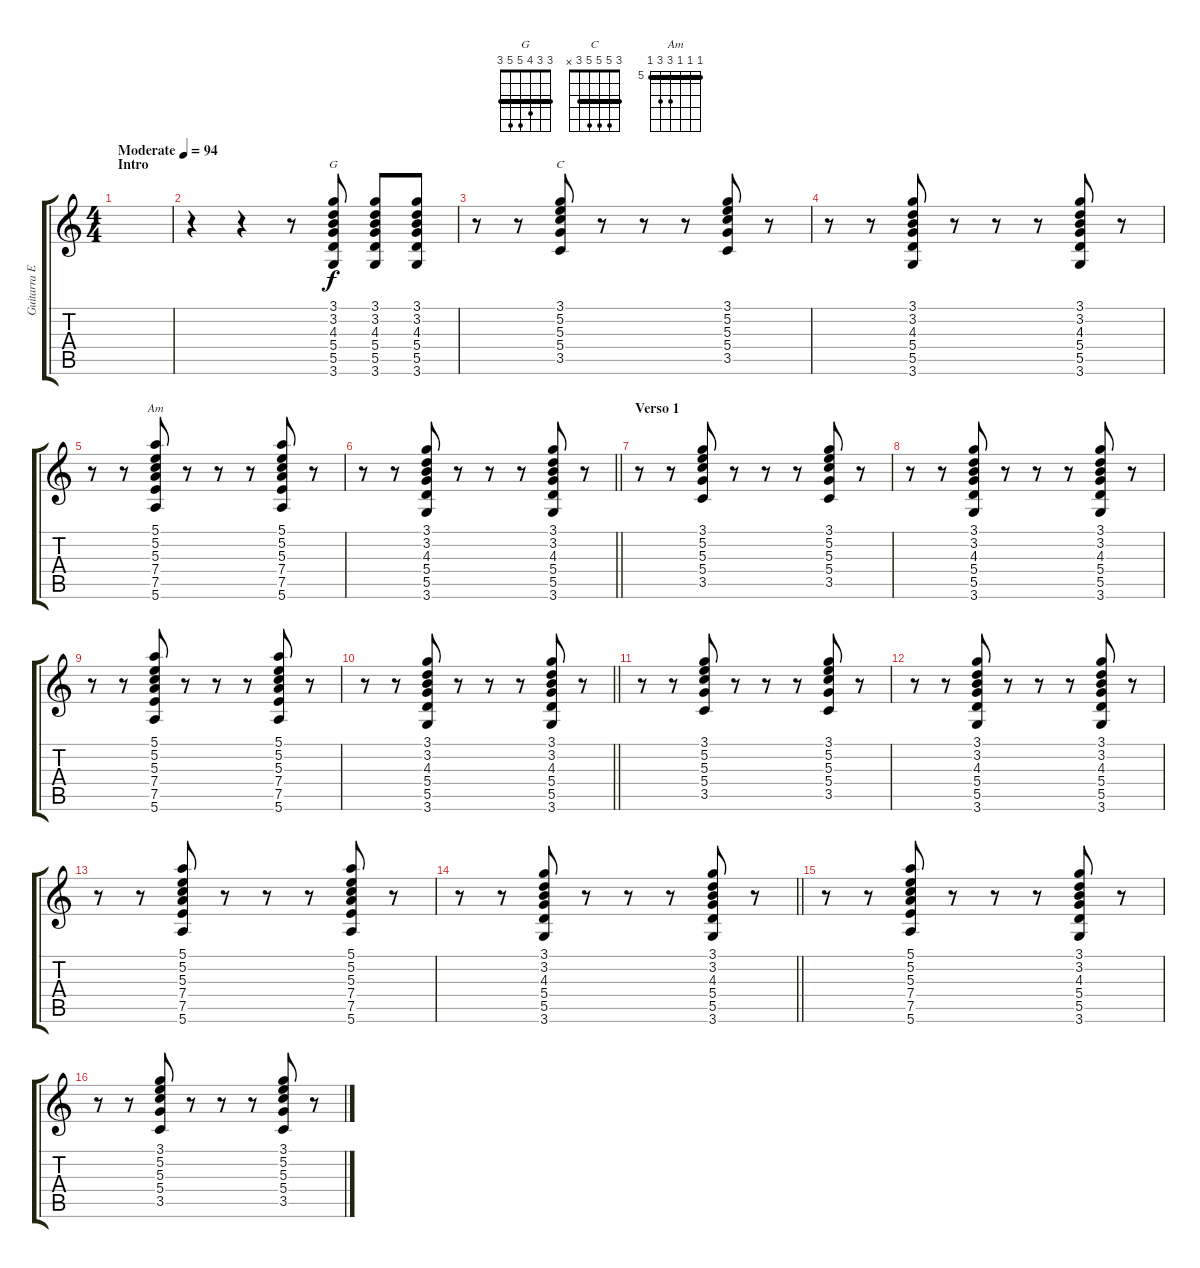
\track ("Guitarra Electrica" "Guitarra E") {instrument electricguitarjazz}
\staff {score tabs}
\tuning (E4 B3 G3 D3 A2 E2) {hide}
\chord ("G" 3 3 4 5 5 3) {barre 3}
\chord ("C" 3 5 5 5 3 x) {barre 3}
\chord ("Am" 5 5 5 7 7 5) {firstfret 5 barre 5}
\ts (4 4)
\section ("" "Intro")
\tempo (94 "Moderate")
\clef g2
\ks c
|
r.4 r.4 r.8 (3.1 3.2 4.3 5.4 5.5 3.6).8{ch "G"} (3.1 3.2 4.3 5.4 5.5 3.6).8 (3.1 3.2 4.3 5.4 5.5 3.6).8 |
r.8 r.8 (3.1 5.2 5.3 5.4 3.5).8{ch "C"} r.8 r.8 r.8 (3.1 5.2 5.3 5.4 3.5).8 r.8 |
r.8 r.8 (3.1 3.2 4.3 5.4 5.5 3.6).8 r.8 r.8 r.8 (3.1 3.2 4.3 5.4 5.5 3.6).8 r.8 |
r.8 r.8 (5.1 5.2 5.3 7.4 7.5 5.6).8{ch "Am"} r.8 r.8 r.8 (5.1 5.2 5.3 7.4 7.5 5.6).8 r.8 |
\barLineRight lightlight
r.8 r.8 (3.1 3.2 4.3 5.4 5.5 3.6).8 r.8 r.8 r.8 (3.1 3.2 4.3 5.4 5.5 3.6).8 r.8 |
\section ("" "Verso 1")
r.8 r.8 (3.1 5.2 5.3 5.4 3.5).8 r.8 r.8 r.8 (3.1 5.2 5.3 5.4 3.5).8 r.8 |
r.8 r.8 (3.1 3.2 4.3 5.4 5.5 3.6).8 r.8 r.8 r.8 (3.1 3.2 4.3 5.4 5.5 3.6).8 r.8 |
r.8 r.8 (5.1 5.2 5.3 7.4 7.5 5.6).8 r.8 r.8 r.8 (5.1 5.2 5.3 7.4 7.5 5.6).8 r.8 |
\barLineRight lightlight
r.8 r.8 (3.1 3.2 4.3 5.4 5.5 3.6).8 r.8 r.8 r.8 (3.1 3.2 4.3 5.4 5.5 3.6).8 r.8 |
r.8 r.8 (3.1 5.2 5.3 5.4 3.5).8 r.8 r.8 r.8 (3.1 5.2 5.3 5.4 3.5).8 r.8 |
r.8 r.8 (3.1 3.2 4.3 5.4 5.5 3.6).8 r.8 r.8 r.8 (3.1 3.2 4.3 5.4 5.5 3.6).8 r.8 |
r.8 r.8 (5.1 5.2 5.3 7.4 7.5 5.6).8 r.8 r.8 r.8 (5.1 5.2 5.3 7.4 7.5 5.6).8 r.8 |
\barLineRight lightlight
r.8 r.8 (3.1 3.2 4.3 5.4 5.5 3.6).8 r.8 r.8 r.8 (3.1 3.2 4.3 5.4 5.5 3.6).8 r.8 |
r.8 r.8 (5.1 5.2 5.3 7.4 7.5 5.6).8 r.8 r.8 r.8 (3.1 3.2 4.3 5.4 5.5 3.6).8 r.8 |
r.8 r.8 (3.1 5.2 5.3 5.4 3.5).8 r.8 r.8 r.8 (3.1 5.2 5.3 5.4 3.5).8 r.8
